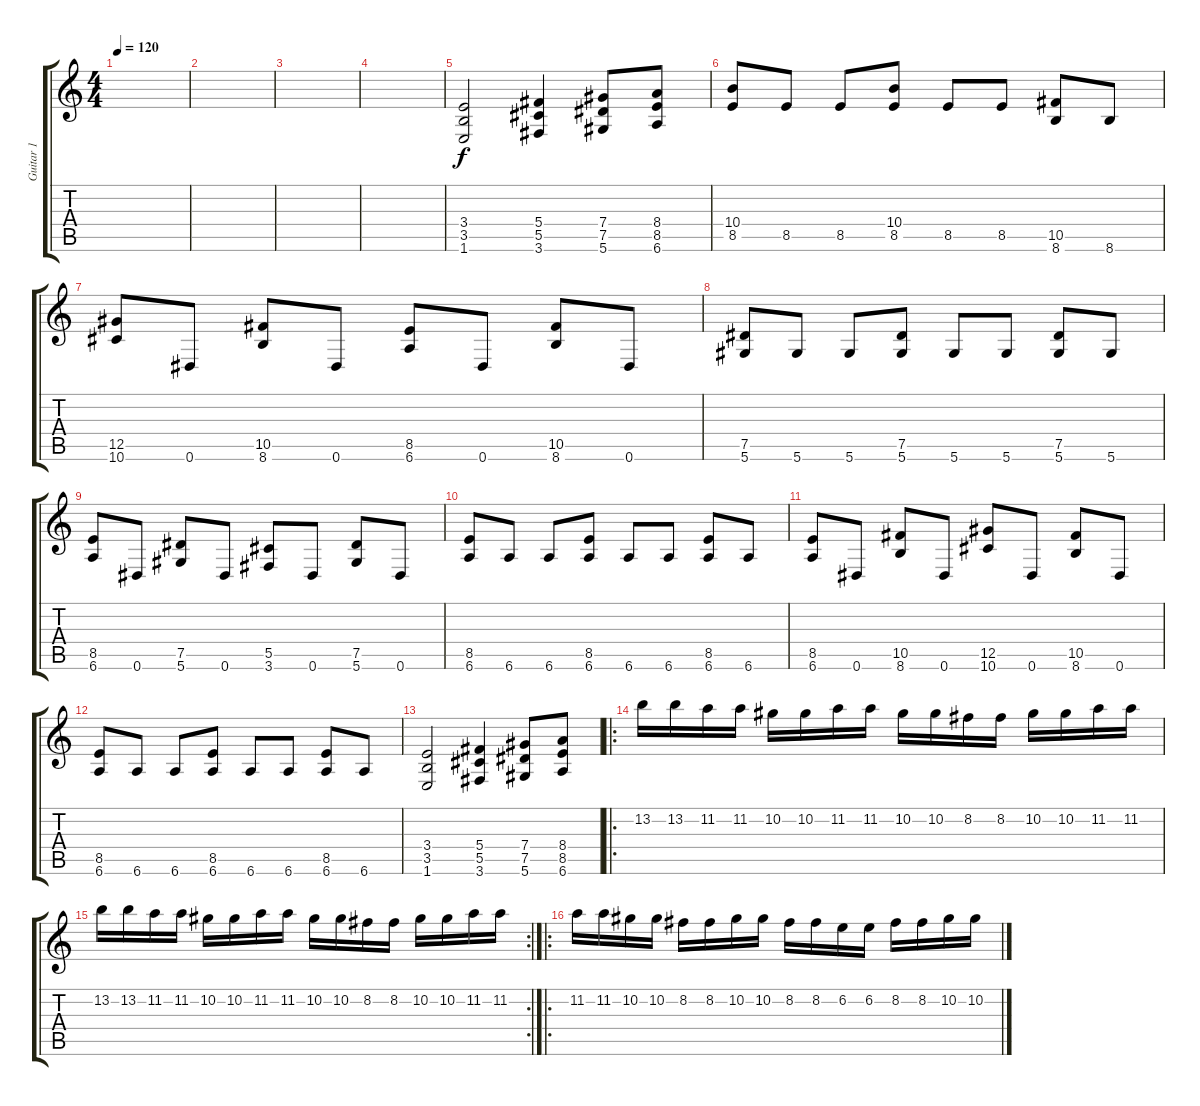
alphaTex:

\track ("Guitar 1" "Guitar 1") {instrument overdrivenguitar}
\staff {score tabs}
\tuning (Eb4 Bb3 Gb3 Db3 Ab2 Eb2) {hide}
\ts (4 4)
\tempo 120
\clef g2
\ks c
|
|
|
|
(3.4 3.5 1.6).2 (5.4 5.5 3.6).4 (7.4 7.5 5.6).8 (8.4 8.5 6.6).8 |
(10.4 8.5).8 8.5.8{instrument electricguitarmuted} 8.5.8 (10.4 8.5).8{instrument distortionguitar} 8.5.8{instrument electricguitarmuted} 8.5.8 (10.5 8.6).8{instrument distortionguitar} 8.6.8{instrument electricguitarmuted} |
(12.5 10.6).8{instrument distortionguitar} 0.6.8{instrument electricguitarmuted} (10.5 8.6).8{instrument distortionguitar} 0.6.8{instrument electricguitarmuted} (8.5 6.6).8{instrument distortionguitar} 0.6.8{instrument electricguitarmuted} (10.5 8.6).8{instrument distortionguitar} 0.6.8{instrument electricguitarmuted} |
(7.5 5.6).8{instrument distortionguitar} 5.6.8{instrument electricguitarmuted} 5.6.8 (7.5 5.6).8{instrument distortionguitar} 5.6.8{instrument electricguitarmuted} 5.6.8 (7.5 5.6).8{instrument distortionguitar} 5.6.8{instrument electricguitarmuted} |
(8.5 6.6).8{instrument distortionguitar} 0.6.8{instrument electricguitarmuted} (7.5 5.6).8{instrument distortionguitar} 0.6.8{instrument electricguitarmuted} (5.5 3.6).8{instrument distortionguitar} 0.6.8{instrument electricguitarmuted} (7.5 5.6).8{instrument distortionguitar} 0.6.8{instrument electricguitarmuted} |
(8.5 6.6).8{instrument distortionguitar} 6.6.8{instrument electricguitarmuted} 6.6.8 (8.5 6.6).8{instrument distortionguitar} 6.6.8{instrument electricguitarmuted} 6.6.8 (8.5 6.6).8{instrument distortionguitar} 6.6.8{instrument electricguitarmuted} |
(8.5 6.6).8{instrument distortionguitar} 0.6.8{instrument electricguitarmuted} (10.5 8.6).8{instrument distortionguitar} 0.6.8{instrument electricguitarmuted} (12.5 10.6).8{instrument distortionguitar} 0.6.8{instrument electricguitarmuted} (10.5 8.6).8{instrument distortionguitar} 0.6.8{instrument electricguitarmuted} |
(8.5 6.6).8{instrument distortionguitar} 6.6.8{instrument electricguitarmuted} 6.6.8 (8.5 6.6).8{instrument distortionguitar} 6.6.8{instrument electricguitarmuted} 6.6.8 (8.5 6.6).8{instrument distortionguitar} 6.6.8{instrument electricguitarmuted} |
(3.4 3.5 1.6).2 (5.4 5.5 3.6).4 (7.4 7.5 5.6).8 (8.4 8.5 6.6).8 |
\ro
13.2.16{instrument overdrivenguitar} 13.2.16 11.2.16 11.2.16 10.2.16 10.2.16 11.2.16 11.2.16 10.2.16 10.2.16 8.2.16 8.2.16 10.2.16 10.2.16 11.2.16 11.2.16 |
\rc 2
13.2.16 13.2.16 11.2.16 11.2.16 10.2.16 10.2.16 11.2.16 11.2.16 10.2.16 10.2.16 8.2.16 8.2.16 10.2.16 10.2.16 11.2.16 11.2.16 |
\ro
11.2.16 11.2.16 10.2.16 10.2.16 8.2.16 8.2.16 10.2.16 10.2.16 8.2.16 8.2.16 6.2.16 6.2.16 8.2.16 8.2.16 10.2.16 10.2.16
